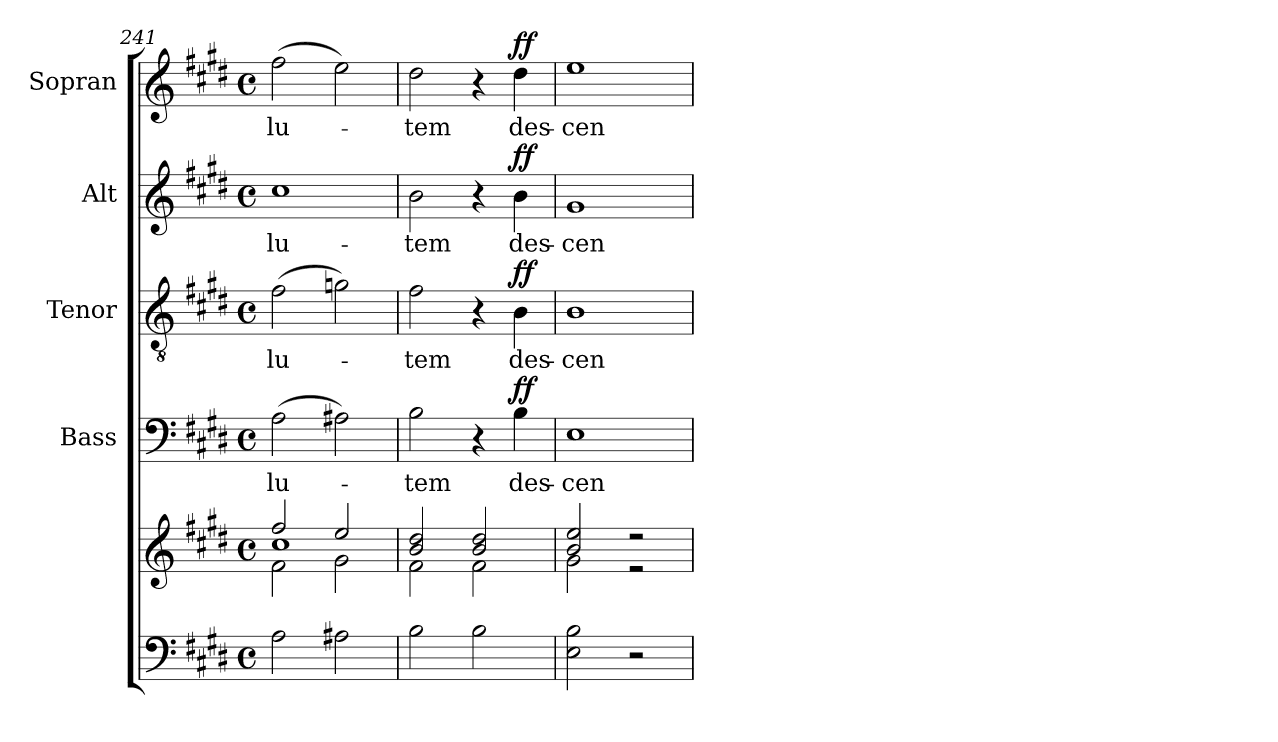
**kern	**kern	**kern	**text	**dynam	**kern	**text	**dynam	**kern	**text	**dynam	**kern	**text	**dynam
*part5	*part5	*part4	*part4	*part4	*part3	*part3	*part3	*part2	*part2	*part2	*part1	*part1	*part1
*staff6	*staff5	*staff4	*staff4	*staff4	*staff3	*staff3	*staff3	*staff2	*staff2	*staff2	*staff1	*staff1	*staff1
*	*	*I"Bass	*	*	*I"Tenor	*	*	*I"Alt	*	*	*I"Sopran	*	*
*	*	*I'B.	*	*	*I'T.	*	*	*I'A.	*	*	*I'S.	*	*
*clefF4	*clefG2	*clefF4	*	*	*clefGv2	*	*	*clefG2	*	*	*clefG2	*	*
*k[f#c#g#d#]	*k[f#c#g#d#]	*k[f#c#g#d#]	*	*	*k[f#c#g#d#]	*	*	*k[f#c#g#d#]	*	*	*k[f#c#g#d#]	*	*
*E:	*E:	*E:	*	*	*E:	*	*	*E:	*	*	*E:	*	*
*M4/4	*M4/4	*M4/4	*	*	*M4/4	*	*	*M4/4	*	*	*M4/4	*	*
*met(c)	*met(c)	*met(c)	*	*	*met(c)	*	*	*met(c)	*	*	*met(c)	*	*
=241	=241	=241	=241	=241	=241	=241	=241	=241	=241	=241	=241	=241	=241
*	*^	*	*	*	*	*	*	*	*	*	*	*	*
*	*	*^	*	*	*	*	*	*	*	*	*	*	*	*
!	!	!	!	!	!LO:LY:b	!	!	!LO:LY:b	!	!	!LO:LY:b	!	!	!LO:LY:b	!
2A\	2ff#/	2f#\	1cc#	(>2A\	-lu-	.	(>2f#\	-lu-	.	1cc#	-lu-	.	(>2ff#\	-lu-	.
2A#X\	2ee/	2g#\	.	2A#X\)	.	.	2gn\)	.	.	.	.	.	2ee\)	.	.
*	*	*v	*v	*	*	*	*	*	*	*	*	*	*	*	*
=242	=242	=242	=242	=242	=242	=242	=242	=242	=242	=242	=242	=242	=242	=242
!	!	!	!	!LO:LY:b	!	!	!LO:LY:b	!	!	!LO:LY:b	!	!	!LO:LY:b	!
2B\	2b/ 2dd#/	2f#\	2B\	-tem	.	2f#\	-tem	.	2b\	-tem	.	2dd#\	-tem	.
2B\	2b/ 2dd#/	2f#\	4r	.	.	4r	.	.	4r	.	.	4r	.	.
!	!	!	!	!LO:LY:b	!LO:DY:a	!	!LO:LY:b	!LO:DY:a	!	!LO:LY:b	!LO:DY:a	!	!LO:LY:b	!LO:DY:a
.	.	.	4B\	des-	ff	4B\	des-	ff	4b\	des-	ff	4dd#\	des-	ff
=243	=243	=243	=243	=243	=243	=243	=243	=243	=243	=243	=243	=243	=243	=243
!	!	!	!	!LO:LY:b	!	!	!LO:LY:b	!	!	!LO:LY:b	!	!	!LO:LY:b	!
2E\ 2B\	2b/ 2ee/	2g#\	1E	-cen-	.	1B	-cen-	.	1g#	-cen-	.	1ee	-cen-	.
2r	2r	2r	.	.	.	.	.	.	.	.	.	.	.	.
*	*v	*v	*	*	*	*	*	*	*	*	*	*	*	*
=	=	=	=	=	=	=	=	=	=	=	=	=	=
*-	*-	*-	*-	*-	*-	*-	*-	*-	*-	*-	*-	*-	*-
